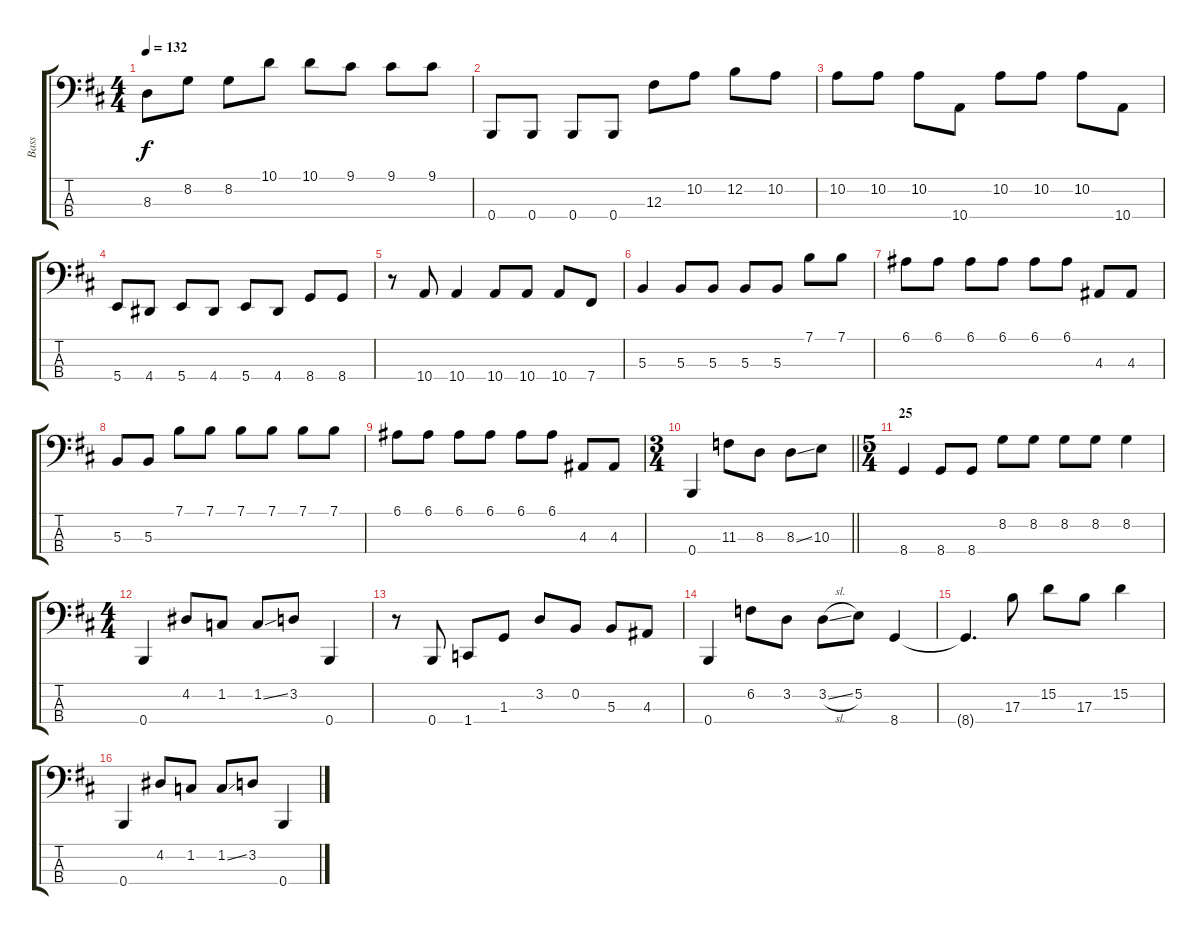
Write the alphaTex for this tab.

\track ("Bass" "Bass") {instrument electricbassfinger}
\staff {score tabs}
\tuning (E2 B1 Gb1 B0) {hide}
\ts (4 4)
\tempo 132
\clef f4
\ks bminor
8.3.8{dy f} 8.2.8 8.2.8 10.1.8 10.1.8 9.1.8 9.1.8 9.1.8 |
0.4.8 0.4.8 0.4.8 0.4.8 12.3.8 10.2.8 12.2.8 10.2.8 |
10.2.8 10.2.8 10.2.8 10.4.8 10.2.8 10.2.8 10.2.8 10.4.8 |
5.4.8 4.4.8 5.4.8 4.4.8 5.4.8 4.4.8 8.4.8 8.4.8 |
r.8 10.4.8 10.4.4 10.4.8 10.4.8 10.4.8 7.4.8 |
5.3.4 5.3.8 5.3.8 5.3.8 5.3.8 7.1.8 7.1.8 |
6.1.8 6.1.8 6.1.8 6.1.8 6.1.8 6.1.8 4.3.8 4.3.8 |
5.3.8 5.3.8 7.1.8 7.1.8 7.1.8 7.1.8 7.1.8 7.1.8 |
6.1.8 6.1.8 6.1.8 6.1.8 6.1.8 6.1.8 4.3.8 4.3.8 |
\ts (3 4)
\barLineRight lightlight
0.4.4 11.3.8 8.3.8 8.3{ss}.8 10.3.8 |
\ts (5 4)
\section ("" "25")
8.4.4 8.4.8 8.4.8 8.2.8 8.2.8 8.2.8 8.2.8 8.2.4 |
\ts (4 4)
0.4.4 4.2.8 1.2.8 1.2{ss}.8 3.2.8 0.4.4 |
r.8 0.4.8 1.4.8 1.3.8 3.2.8 0.2.8 5.3.8 4.3.8 |
0.4.4 6.2.8 3.2.8 3.2{sl}.8 5.2.8 8.4.4 |
8.4{t}.4{d} 17.3.8 15.2.8 17.3.8 15.2.4 |
0.4.4 4.2.8 1.2.8 1.2{ss}.8 3.2.8 0.4.4
